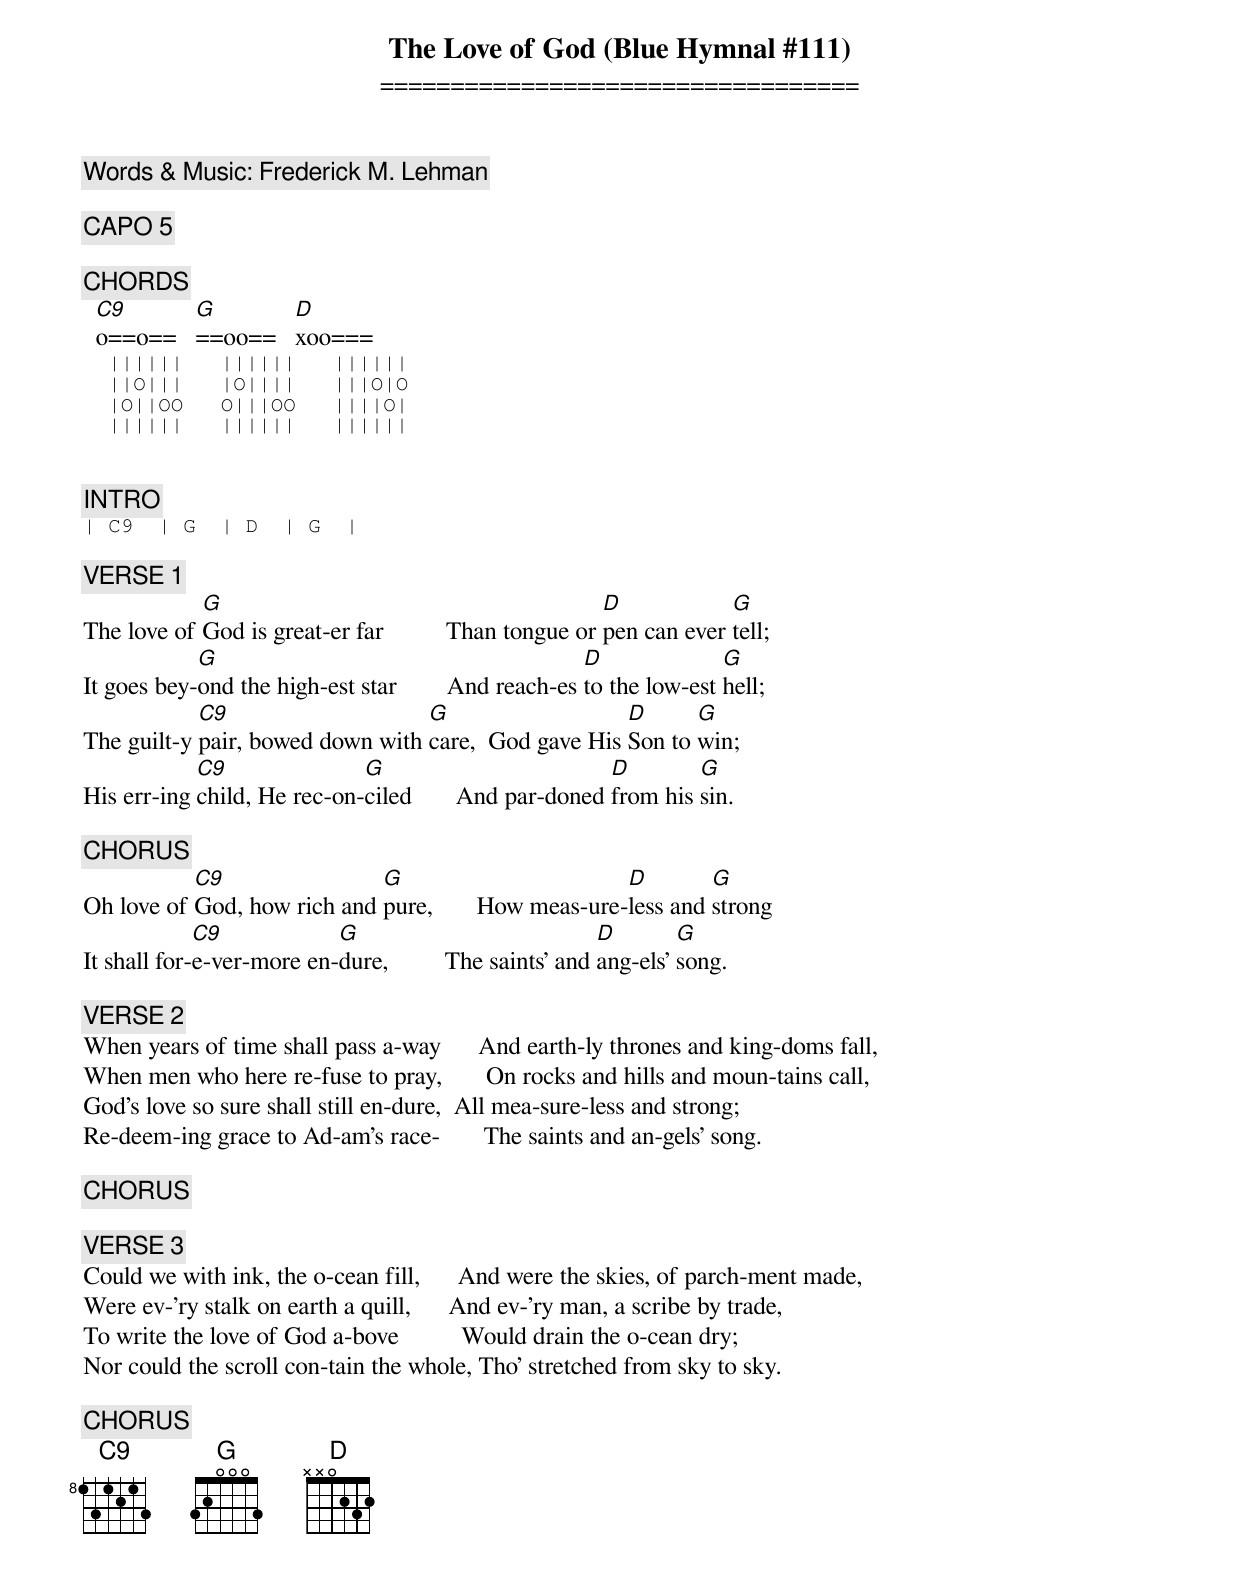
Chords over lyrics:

The Love of God (Blue Hymnal #111)
==================================

Words & Music: Frederick M. Lehman

[ CAPO 5 ]

[ CHORDS ]
  C9       G        D
  o==o==   ==oo==   xoo===
  ||||||   ||||||   ||||||
  ||O|||   |O||||   |||O|O
  |O||OO   O|||OO   ||||O|
  ||||||   ||||||   ||||||


[ INTRO ]
| C9  | G  | D  | G  |

[ VERSE 1 ]
            G                                           D            G
The love of God is great-er far          Than tongue or pen can ever tell;
            G                                         D              G
It goes bey-ond the high-est star        And reach-es to the low-est hell;
            C9                    G                   D      G
The guilt-y pair, bowed down with care,  God gave His Son to win;
            C9               G                         D        G
His err-ing child, He rec-on-ciled       And par-doned from his sin.

[ CHORUS ]
           C9                G                        D        G
Oh love of God, how rich and pure,       How meas-ure-less and strong
             C9            G                             D        G
It shall for-e-ver-more en-dure,         The saints' and ang-els' song.

[ VERSE 2 ]
When years of time shall pass a-way      And earth-ly thrones and king-doms fall,
When men who here re-fuse to pray,       On rocks and hills and moun-tains call,
God's love so sure shall still en-dure,  All mea-sure-less and strong;
Re-deem-ing grace to Ad-am's race-       The saints and an-gels' song.

[ CHORUS ]

[ VERSE 3 ]
Could we with ink, the o-cean fill,      And were the skies, of parch-ment made,
Were ev-'ry stalk on earth a quill,      And ev-'ry man, a scribe by trade,
To write the love of God a-bove          Would drain the o-cean dry;
Nor could the scroll con-tain the whole, Tho' stretched from sky to sky.

[ CHORUS ]
